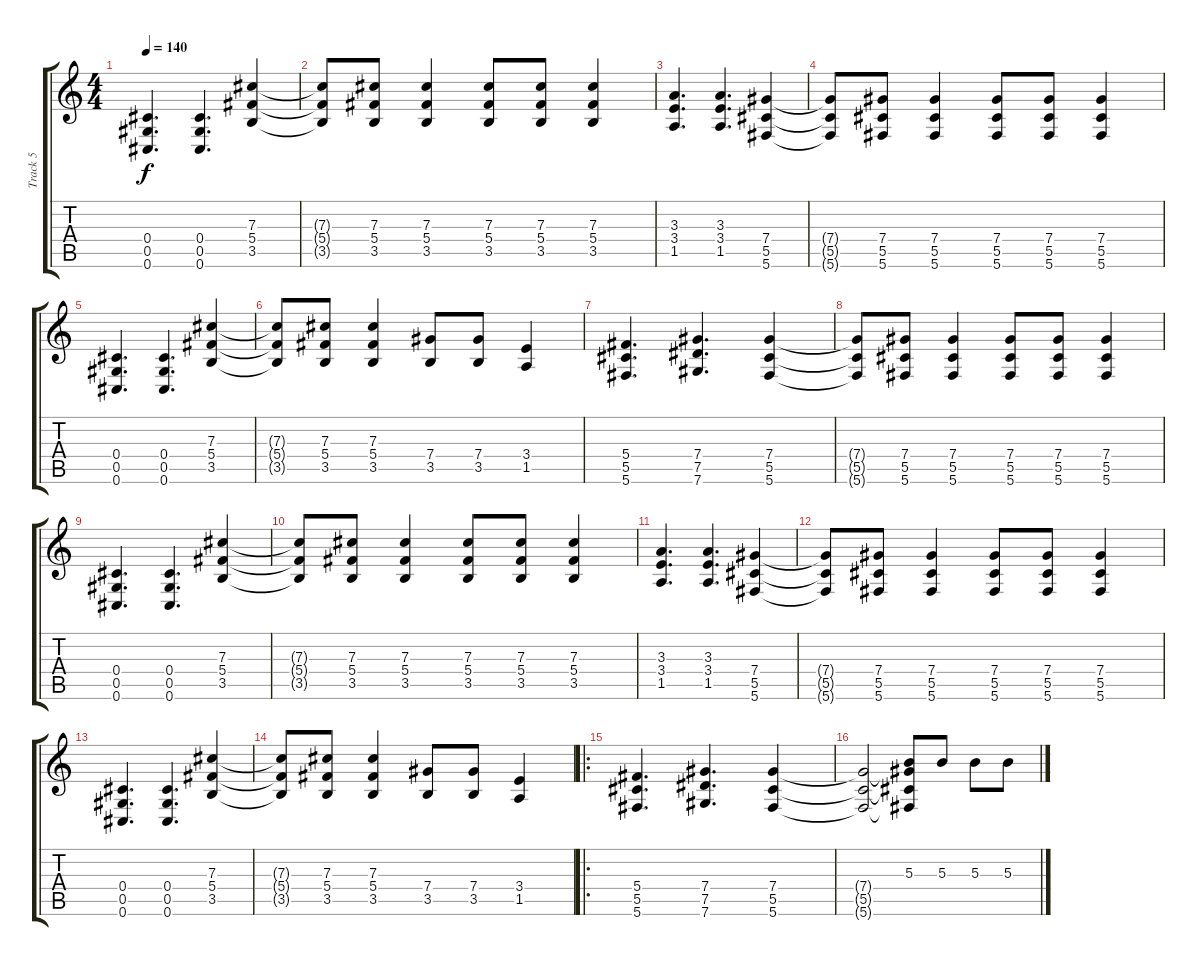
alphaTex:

\track ("Track 5" "Track 5") {instrument distortionguitar}
\staff {score tabs}
\tuning (Eb4 Bb3 Gb3 Db3 Ab2 Db2) {hide}
\ts (4 4)
\tempo 140
\clef g2
\ks c
(0.4 0.5 0.6).4{d dy f} (0.4 0.5 0.6).4{d} (7.3 5.4 3.5).4 |
(7.3{t} 5.4{t} 3.5{t}).8 (7.3 5.4 3.5).8 (7.3 5.4 3.5).4 (7.3 5.4 3.5).8 (7.3 5.4 3.5).8 (7.3 5.4 3.5).4 |
(3.3 3.4 1.5).4{d} (3.3 3.4 1.5).4{d} (7.4 5.5 5.6).4 |
(7.4{t} 5.5{t} 5.6{t}).8 (7.4 5.5 5.6).8 (7.4 5.5 5.6).4 (7.4 5.5 5.6).8 (7.4 5.5 5.6).8 (7.4 5.5 5.6).4 |
(0.4 0.5 0.6).4{d} (0.4 0.5 0.6).4{d} (7.3 5.4 3.5).4 |
(7.3{t} 5.4{t} 3.5{t}).8 (7.3 5.4 3.5).8 (7.3 5.4 3.5).4 (7.4 3.5).8 (7.4 3.5).8 (3.4 1.5).4 |
(5.4 5.5 5.6).4{d} (7.4 7.5 7.6).4{d} (7.4 5.5 5.6).4 |
(7.4{t} 5.5{t} 5.6{t}).8 (7.4 5.5 5.6).8 (7.4 5.5 5.6).4 (7.4 5.5 5.6).8 (7.4 5.5 5.6).8 (7.4 5.5 5.6).4 |
(0.4 0.5 0.6).4{d} (0.4 0.5 0.6).4{d} (7.3 5.4 3.5).4 |
(7.3{t} 5.4{t} 3.5{t}).8 (7.3 5.4 3.5).8 (7.3 5.4 3.5).4 (7.3 5.4 3.5).8 (7.3 5.4 3.5).8 (7.3 5.4 3.5).4 |
(3.3 3.4 1.5).4{d} (3.3 3.4 1.5).4{d} (7.4 5.5 5.6).4 |
(7.4{t} 5.5{t} 5.6{t}).8 (7.4 5.5 5.6).8 (7.4 5.5 5.6).4 (7.4 5.5 5.6).8 (7.4 5.5 5.6).8 (7.4 5.5 5.6).4 |
(0.4 0.5 0.6).4{d} (0.4 0.5 0.6).4{d} (7.3 5.4 3.5).4 |
(7.3{t} 5.4{t} 3.5{t}).8 (7.3 5.4 3.5).8 (7.3 5.4 3.5).4 (7.4 3.5).8 (7.4 3.5).8 (3.4 1.5).4 |
\ro
(5.4 5.5 5.6).4{d} (7.4 7.5 7.6).4{d} (7.4 5.5 5.6).4 |
(7.4{t} 5.5{t} 5.6{t}).2 (5.3 7.4{t} 5.5{t} 5.6{t}).8 5.3.8 5.3.8 5.3.8
